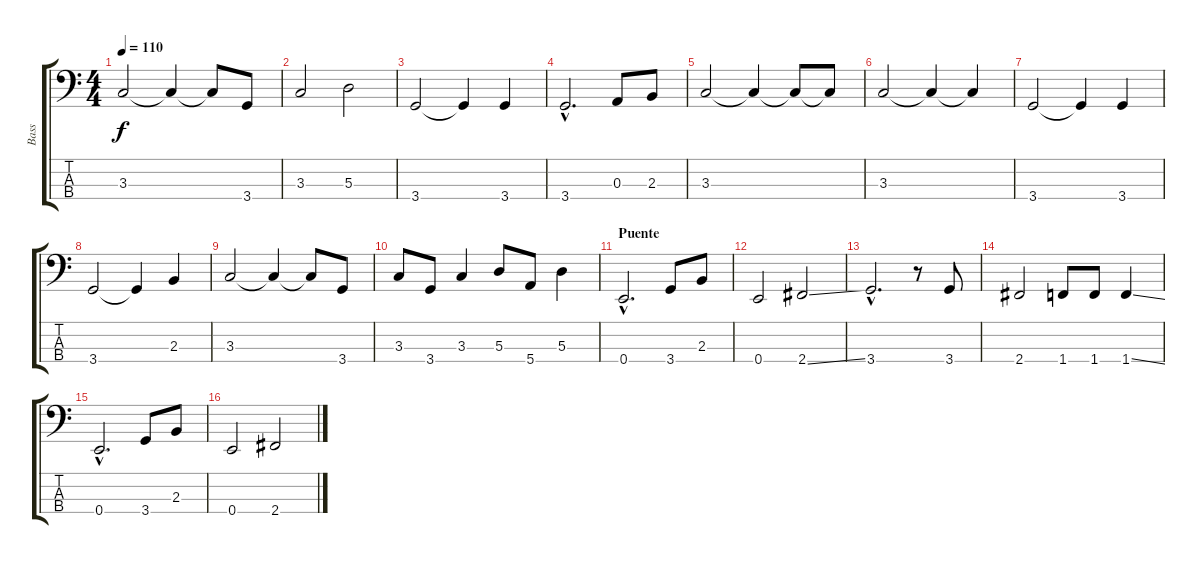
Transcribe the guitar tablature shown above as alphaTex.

\track ("Bass" "Bass") {instrument electricbassfinger}
\staff {score tabs}
\tuning (G2 D2 A1 E1) {hide}
\ts (4 4)
\tempo 110
\clef f4
\ks c
3.3.2{dy f} 3.3{t}.4 3.3{t}.8 3.4.8 |
3.3.2 5.3.2 |
3.4.2 3.4{t}.4 3.4.4 |
3.4{hac}.2{d} 0.3.8 2.3.8 |
3.3.2 3.3{t}.4 3.3{t}.8 3.3{t}.8 |
3.3.2 3.3{t}.4 3.3{t}.4 |
3.4.2 3.4{t}.4 3.4.4 |
3.4.2 3.4{t}.4 2.3.4 |
3.3.2 3.3{t}.4 3.3{t}.8 3.4.8 |
3.3.8 3.4.8 3.3.4 5.3.8 5.4.8 5.3.4 |
\section ("" "Puente")
0.4{hac}.2{d} 3.4.8 2.3.8 |
0.4.2 2.4{ss}.2 |
3.4{hac}.2{d} r.8 3.4.8 |
2.4.2 1.4.8 1.4.8 1.4{ss}.4 |
0.4{hac}.2{d} 3.4.8 2.3.8 |
0.4.2 2.4{ss}.2
